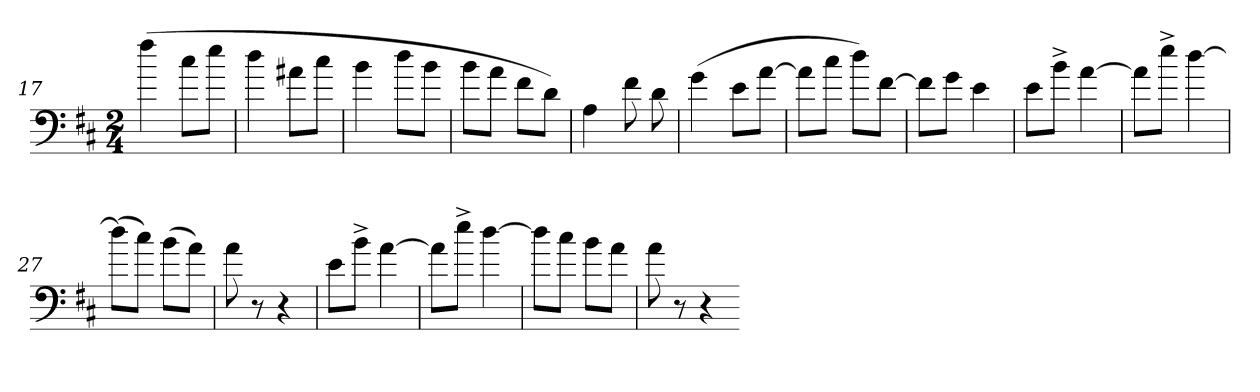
**kern
*part1
*staff1
*clefF4
*k[f#c#]
*D:
*M2/4
=17
(4ff#
8cc#L
8eeJ
=18
4dd
8a#XL
8cc#J
=19
4b
8ddL
8bJ
=20
8bL
8aJ
8f#L
8dJ)
=21
4A
8f#
8d
=22
(4g
8eL
[8aJ
=23
8aL]
8cc#J
8ddL)
[8f#J
=24
8f#L]
8gJ
4e
=25
8eL
8b^J
[4a
=26
8aL]
8ee^J
[4dd
=27
(8ddL]
8cc#J)
(8bL
8aJ)
=28
8a
8r
4r
=29
8eL
8b^J
[4a
=30
8aL]
8ee^J
[4dd
=31
8ddL]
8cc#J
8bL
8aJ
=32
8a
8r
4r
=-
*-
